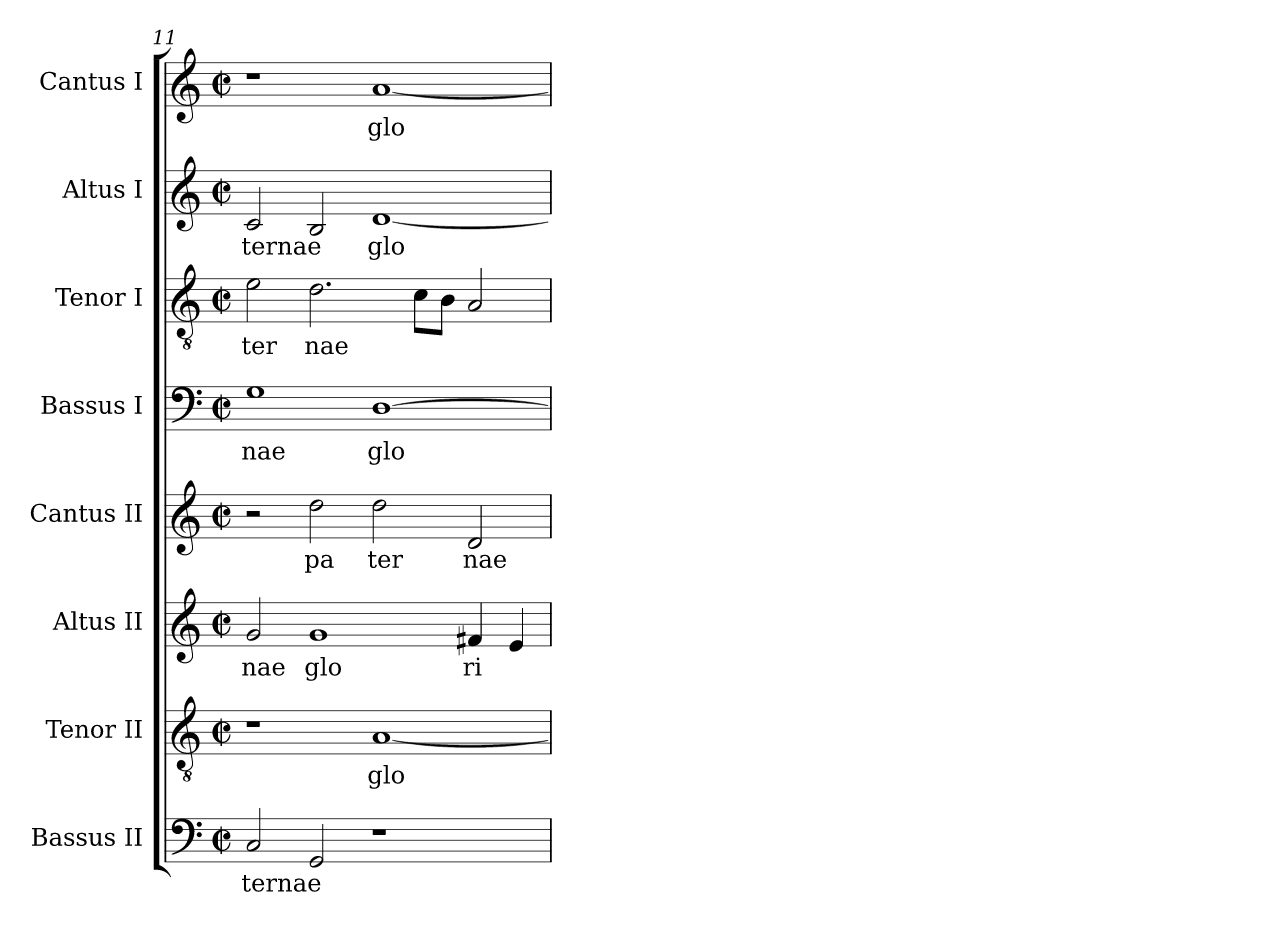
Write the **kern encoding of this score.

**kern	**text	**kern	**text	**kern	**text	**kern	**text	**kern	**text	**kern	**text	**kern	**text	**kern	**text
*part8	*part8	*part7	*part7	*part6	*part6	*part5	*part5	*part4	*part4	*part3	*part3	*part2	*part2	*part1	*part1
*staff8	*staff8	*staff7	*staff7	*staff6	*staff6	*staff5	*staff5	*staff4	*staff4	*staff3	*staff3	*staff2	*staff2	*staff1	*staff1
*I"Bassus II	*	*I"Tenor II	*	*I"Altus II	*	*I"Cantus II	*	*I"Bassus I	*	*I"Tenor I	*	*I"Altus I	*	*I"Cantus I	*
*clefF4	*	*clefGv2	*	*clefG2	*	*clefG2	*	*clefF4	*	*clefGv2	*	*clefG2	*	*clefG2	*
*M2/2	*	*M2/2	*	*M2/2	*	*M2/2	*	*M2/2	*	*M2/2	*	*M2/2	*	*M2/2	*
*met(c|)	*	*met(c|)	*	*met(c|)	*	*met(c|)	*	*met(c|)	*	*met(c|)	*	*met(c|)	*	*met(c|)	*
=11	=11	=11	=11	=11	=11	=11	=11	=11	=11	=11	=11	=11	=11	=11	=11
!	!LO:LY:b	!	!	!	!LO:LY:b:cj	!	!	!	!LO:LY:b:cj	!	!LO:LY:b:cj	!	!LO:LY:b	!	!
2C/	-ternae	1r	.	2g/	nae	2r	.	1G	nae	2e\	ter	2c/	ternae	1r	.
!	!	!	!	!	!LO:LY:b:cj	!	!LO:LY:b:cj	!	!	!	!LO:LY:b	!	!	!	!
2GG/	.	.	.	1g	glo	2dd\	pa	.	.	2.d\	nae	2B/	.	.	.
!	!	!	!LO:LY:b:cj	!	!	!	!LO:LY:b:cj	!	!LO:LY:b:cj	!	!	!	!LO:LY:b:cj	!	!LO:LY:b:cj
1r	.	[<1A	glo-	.	.	2dd\	ter	[>1D	glo	.	.	[<1d	glo	[<1a	glo
.	.	.	.	.	.	.	.	.	.	8c\L	.	.	.	.	.
.	.	.	.	.	.	.	.	.	.	8B\J	.	.	.	.	.
!	!	!	!	!	!LO:LY:b:cj	!	!LO:LY:b:cj	!	!	!	!	!	!	!	!
.	.	.	.	4f#X/	ri	2d/	nae	.	.	2A/	.	.	.	.	.
.	.	.	.	4e/	.	.	.	.	.	.	.	.	.	.	.
=	=	=	=	=	=	=	=	=	=	=	=	=	=	=	=
*-	*-	*-	*-	*-	*-	*-	*-	*-	*-	*-	*-	*-	*-	*-	*-
